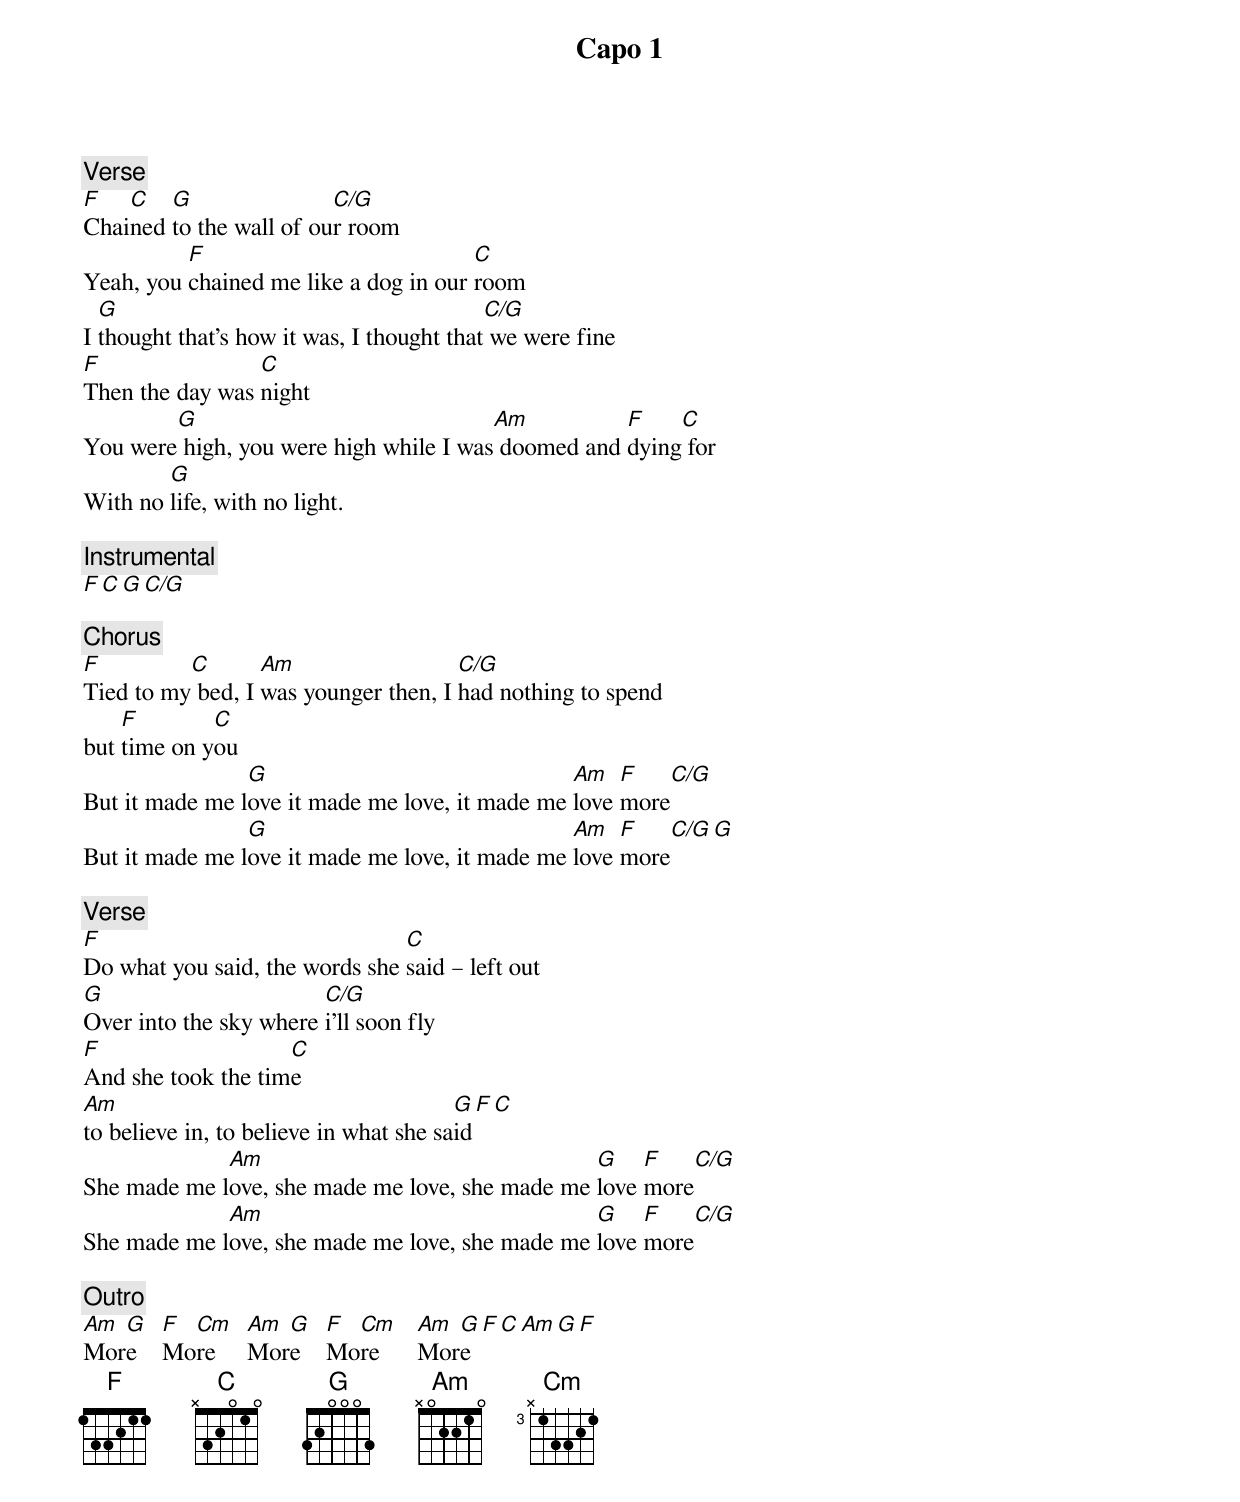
Capo 1

[Verse]
F   C   G                C/G
Chained to the wall of our room
          F                            C
Yeah, you chained me like a dog in our room
  G                                        C/G
I thought that’s how it was, I thought that we were fine
F                C
Then the day was night
        G                               Am          F    C
You were high, you were high while I was doomed and dying for
        G
With no life, with no light.

[Instrumental]
F  C  G  C/G

[Chorus]
F         C       Am                  C/G
Tied to my bed, I was younger then, I had nothing to spend
    F        C
but time on you
                G                               Am   F   C/G
But it made me love it made me love, it made me love more
                G                               Am   F   C/G   G
But it made me love it made me love, it made me love more

[Verse]
F                               C
Do what you said, the words she said – left out
G                       C/G
Over into the sky where i’ll soon fly
F                   C
And she took the time
Am                                      G    F  C
to believe in, to believe in what she said
             Am                                 G    F   C/G
She made me love, she made me love, she made me love more
             Am                                 G    F   C/G
She made me love, she made me love, she made me love more

[Outro]
Am G    F Cm     Am G    F Cm      Am G       F C Am G F
More    More     More    More      More
